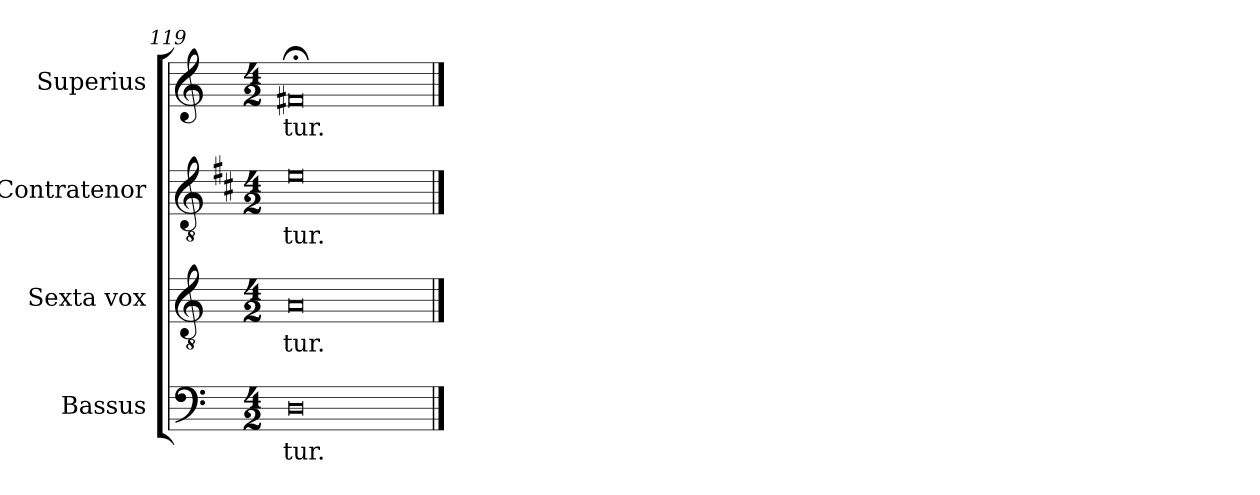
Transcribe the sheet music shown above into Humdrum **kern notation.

**kern	**text	**kern	**text	**kern	**text	**kern	**text
*part4	*part4	*part3	*part3	*part2	*part2	*part1	*part1
*staff4	*staff4	*staff3	*staff3	*staff2	*staff2	*staff1	*staff1
*I"Bassus	*	*I"Sexta vox	*	*I"Contratenor	*	*I"Superius	*
*I'B	*	*	*	*I'C	*	*I'S	*
*clefF4	*	*clefGv2	*	*clefGv2	*	*clefG2	*
*	*	*	*	*ITrd1c2	*	*	*
*k[]	*	*k[]	*	*k[]	*	*k[]	*
*C:	*	*C:	*	*C:	*	*C:	*
*M4/2	*	*M4/2	*	*M4/2	*	*M4/2	*
=119	=119	=119	=119	=119	=119	=119	=119
!	!LO:LY:b	!	!LO:LY:b	!	!LO:LY:b	!	!LO:LY:b
0D	-tur.	0A	-tur.	0d	-tur.	0f#X;<	-tur.
==	==	==	==	==	==	==	==
*-	*-	*-	*-	*-	*-	*-	*-
